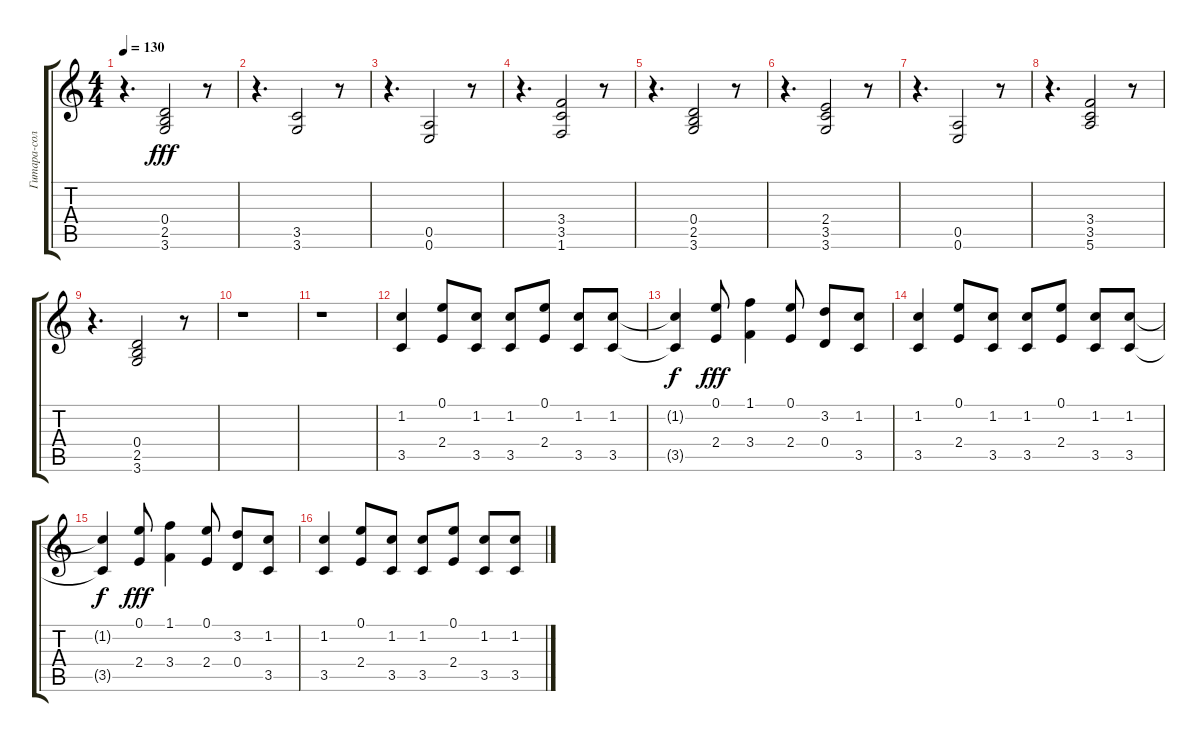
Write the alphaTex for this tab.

\track ("Гитара-соло" "Гитара-сол") {instrument overdrivenguitar}
\staff {score tabs}
\tuning (E4 B3 G3 D3 A2 E2) {hide}
\ts (4 4)
\tempo 130
\clef g2
\ks c
r.4{d dy fff} (0.4 2.5 3.6).2 r.8 |
r.4{d} (3.5 3.6).2 r.8 |
r.4{d} (0.5 0.6).2 r.8 |
r.4{d} (3.4 3.5 1.6).2 r.8 |
r.4{d} (0.4 2.5 3.6).2 r.8 |
r.4{d} (2.4 3.5 3.6).2 r.8 |
r.4{d} (0.5 0.6).2 r.8 |
r.4{d} (3.4 3.5 5.6).2 r.8 |
r.4{d} (0.4 2.5 3.6).2 r.8 |
r.1 |
r.1 |
(1.2 3.5).4 (0.1 2.4).8 (1.2 3.5).8 (1.2 3.5).8 (0.1 2.4).8 (1.2 3.5).8 (1.2 3.5).8 |
(1.2{t} 3.5{t}).4{dy f} (0.1 2.4).8{dy fff} (1.1 3.4).4 (0.1 2.4).8 (3.2 0.4).8 (1.2 3.5).8 |
(1.2 3.5).4 (0.1 2.4).8 (1.2 3.5).8 (1.2 3.5).8 (0.1 2.4).8 (1.2 3.5).8 (1.2 3.5).8 |
(1.2{t} 3.5{t}).4{dy f} (0.1 2.4).8{dy fff} (1.1 3.4).4 (0.1 2.4).8 (3.2 0.4).8 (1.2 3.5).8 |
(1.2 3.5).4 (0.1 2.4).8 (1.2 3.5).8 (1.2 3.5).8 (0.1 2.4).8 (1.2 3.5).8 (1.2 3.5).8
